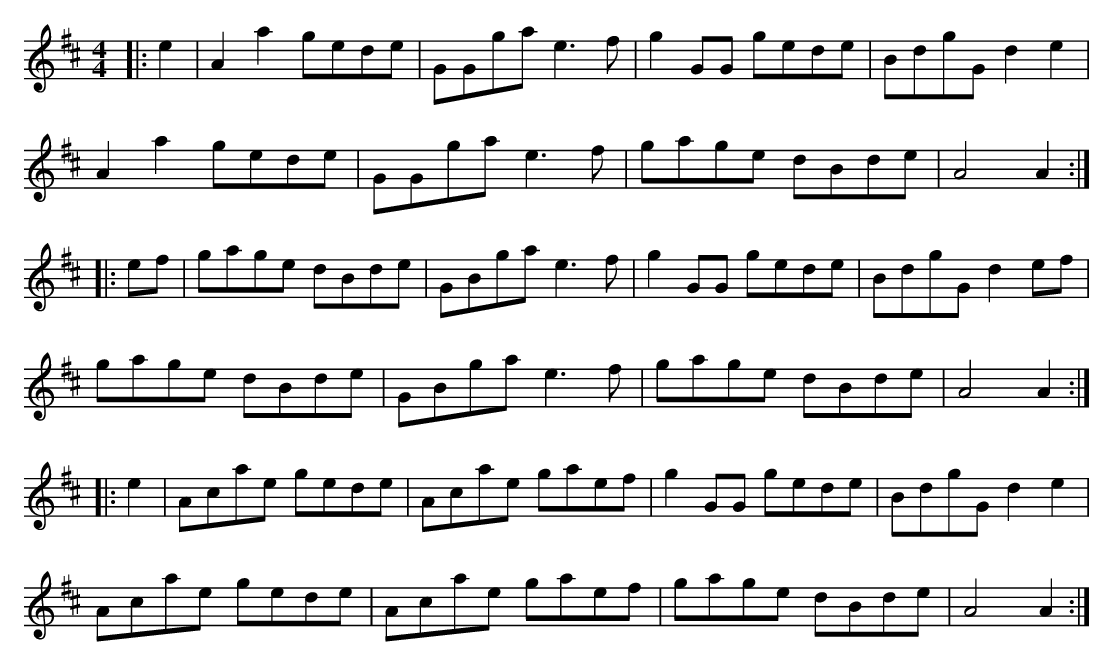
X:1
M:4/4
K:Amix
|:e2|A2a2 gede|GGga e3f|g2GG gede|BdgG d2e2|
A2a2 gede|GGga e3f|gage dBde|A4 A2:|
|:ef|gage dBde|GBga e3f|g2GG gede|BdgG d2ef|
gage dBde|GBga e3f|gage dBde|A4 A2:|
|:e2|Acae gede|Acae gaef|g2GG gede|BdgG d2e2|
Acae gede|Acae gaef|gage dBde|A4 A2:|
